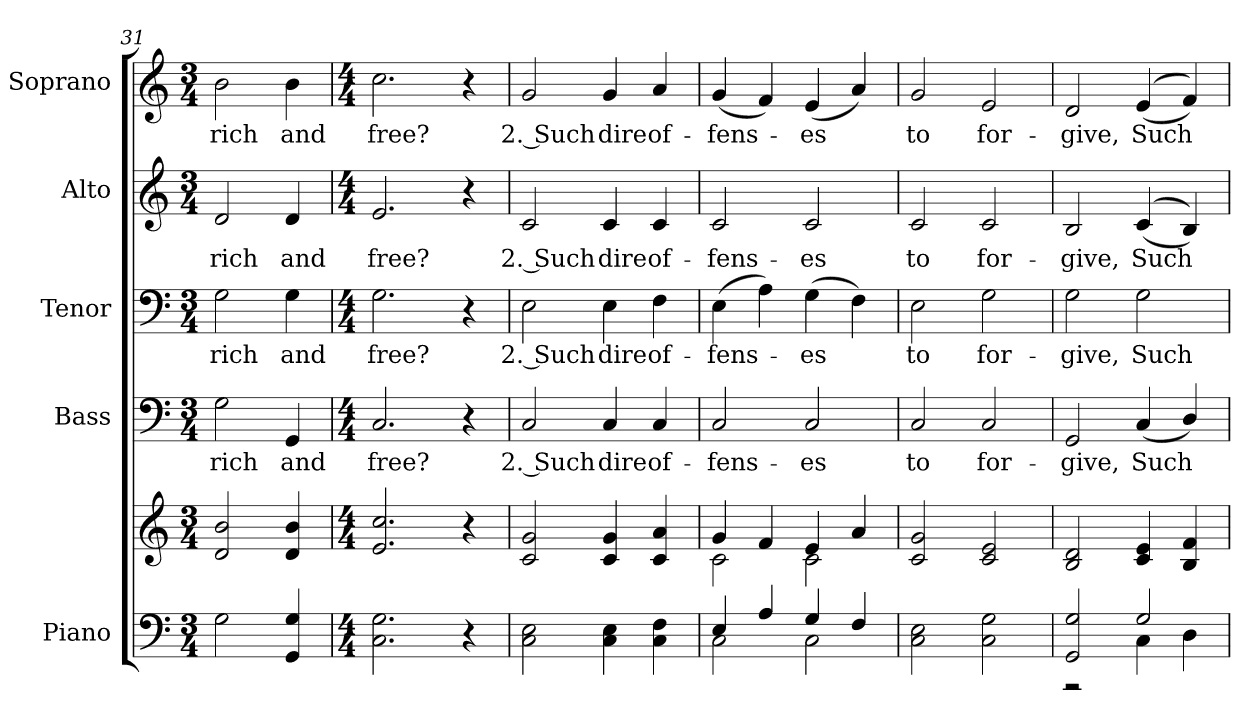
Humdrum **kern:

**kern	**kern	**kern	**text	**kern	**text	**kern	**text	**kern	**text
*part5	*part5	*part4	*part4	*part3	*part3	*part2	*part2	*part1	*part1
*staff6	*staff5	*staff4	*staff4	*staff3	*staff3	*staff2	*staff2	*staff1	*staff1
*I"Piano	*	*I"Bass	*	*I"Tenor	*	*I"Alto	*	*I"Soprano	*
*I'Pno.	*	*I'B.	*	*I'T.	*	*I'A.	*	*I'S.	*
*clefF4	*clefG2	*clefF4	*	*clefF4	*	*clefG2	*	*clefG2	*
*k[]	*k[]	*k[]	*	*k[]	*	*k[]	*	*k[]	*
*C:	*C:	*C:	*	*C:	*	*C:	*	*C:	*
*M3/4	*M3/4	*M3/4	*	*M3/4	*	*M3/4	*	*M3/4	*
=31	=31	=31	=31	=31	=31	=31	=31	=31	=31
!	!	!	!LO:LY:b:color=#000000	!	!	!	!	!	!
!	!	!	!	!	!LO:LY:b:color=#000000	!	!	!	!
!	!	!	!	!	!	!	!LO:LY:b:color=#000000	!	!
!	!	!	!	!	!	!	!	!	!LO:LY:b:color=#000000
2Gi\	2di/ 2bi	2Gi\	rich	2Gi\	rich	2di/	rich	2bi\	rich
!	!	!	!LO:LY:b:color=#000000	!	!	!	!	!	!
!	!	!	!	!	!LO:LY:b:color=#000000	!	!	!	!
!	!	!	!	!	!	!	!LO:LY:b:color=#000000	!	!
!	!	!	!	!	!	!	!	!	!LO:LY:b:color=#000000
4GGi/ 4Gi	4di/ 4bi	4GGi/	and	4Gi\	and	4di/	and	4bi\	and
=32	=32	=32	=32	=32	=32	=32	=32	=32	=32
*M4/4	*M4/4	*M4/4	*	*M4/4	*	*M4/4	*	*M4/4	*
!	!	!	!LO:LY:b:color=#000000	!	!	!	!	!	!
!	!	!	!	!	!LO:LY:b:color=#000000	!	!	!	!
!	!	!	!	!	!	!	!LO:LY:b:color=#000000	!	!
!	!	!	!	!	!	!	!	!	!LO:LY:b:color=#000000
2.Ci\ 2.Gi	2.ei/ 2.cci	2.Ci/	free?	2.Gi\	free?	2.ei/	free?	2.cci\	free?
4r	4r	4r	.	4r	.	4r	.	4r	.
!!LO:PB:g=z
=33	=33	=33	=33	=33	=33	=33	=33	=33	=33
!	!	!	!LO:LY:b:color=#000000	!	!	!	!	!	!
!	!	!	!	!	!LO:LY:b:color=#000000	!	!	!	!
!	!	!	!	!	!	!	!LO:LY:b:color=#000000	!	!
!	!	!	!	!	!	!	!	!	!LO:LY:b:color=#000000
2Ci\ 2Ei	2ci/ 2gi	2Ci/	2. Such	2Ei\	2. Such	2ci/	2. Such	2gi/	2. Such
!	!	!	!LO:LY:b:color=#000000	!	!	!	!	!	!
!	!	!	!	!	!LO:LY:b:color=#000000	!	!	!	!
!	!	!	!	!	!	!	!LO:LY:b:color=#000000	!	!
!	!	!	!	!	!	!	!	!	!LO:LY:b:color=#000000
4Ci\ 4Ei	4ci/ 4gi	4Ci/	dire	4Ei\	dire	4ci/	dire	4gi/	dire
!	!	!	!LO:LY:b:color=#000000	!	!	!	!	!	!
!	!	!	!	!	!LO:LY:b:color=#000000	!	!	!	!
!	!	!	!	!	!	!	!LO:LY:b:color=#000000	!	!
!	!	!	!	!	!	!	!	!	!LO:LY:b:color=#000000
4Ci\ 4Fi	4ci/ 4ai	4Ci/	of-	4Fi\	of-	4ci/	of-	4ai/	of-
=34	=34	=34	=34	=34	=34	=34	=34	=34	=34
*^	*^	*	*	*	*	*	*	*	*
!	!	!	!	!	!LO:LY:b:color=#000000	!	!	!	!	!	!
!	!	!	!	!	!	!	!LO:LY:b:color=#000000	!	!	!	!
!	!	!	!	!	!	!	!	!	!LO:LY:b:color=#000000	!	!
!	!	!	!	!	!	!	!	!	!	!	!LO:LY:b:color=#000000
4Ei/	2Ci\	4gi/	2ci\	2Ci/	-fens-	(4Ei\	-fens-	2ci/	-fens-	(4gi/	-fens-
4Ai/	.	4fi/	.	.	.	4Ai\)	.	.	.	4fi/)	.
!	!	!	!	!	!LO:LY:b:color=#000000	!	!	!	!	!	!
!	!	!	!	!	!	!	!LO:LY:b:color=#000000	!	!	!	!
!	!	!	!	!	!	!	!	!	!LO:LY:b:color=#000000	!	!
!	!	!	!	!	!	!	!	!	!	!	!LO:LY:b:color=#000000
4Gi/	2Ci\	4ei/	2ci\	2Ci/	-es	(4Gi\	-es	2ci/	-es	(4ei/	-es
4Fi/	.	4ai/	.	.	.	4Fi\)	.	.	.	4ai/)	.
*v	*v	*	*	*	*	*	*	*	*	*	*
*	*v	*v	*	*	*	*	*	*	*	*
=35	=35	=35	=35	=35	=35	=35	=35	=35	=35
!	!	!	!LO:LY:b:color=#000000	!	!	!	!	!	!
!	!	!	!	!	!LO:LY:b:color=#000000	!	!	!	!
!	!	!	!	!	!	!	!LO:LY:b:color=#000000	!	!
!	!	!	!	!	!	!	!	!	!LO:LY:b:color=#000000
2Ci\ 2Ei	2ci/ 2gi	2Ci/	to	2Ei\	to	2ci/	to	2gi/	to
!	!	!	!LO:LY:b:color=#000000	!	!	!	!	!	!
!	!	!	!	!	!LO:LY:b:color=#000000	!	!	!	!
!	!	!	!	!	!	!	!LO:LY:b:color=#000000	!	!
!	!	!	!	!	!	!	!	!	!LO:LY:b:color=#000000
2Ci\ 2Gi	2ci/ 2ei	2Ci/	for-	2Gi\	for-	2ci/	for-	2ei/	for-
!!LO:PB:g=z
=36	=36	=36	=36	=36	=36	=36	=36	=36	=36
*^	*	*	*	*	*	*	*	*	*
!	!	!	!	!LO:LY:b:color=#000000	!	!	!	!	!	!
!	!	!	!	!	!	!LO:LY:b:color=#000000	!	!	!	!
!	!	!	!	!	!	!	!	!LO:LY:b:color=#000000	!	!
!	!	!	!	!	!	!	!	!	!	!LO:LY:b:color=#000000
2GGi/ 2Gi	2r	2Bi/ 2di	2GGi/	-give,	2Gi\	-give,	2Bi/	-give,	2di/	-give,
!	!	!	!	!LO:LY:b:color=#000000	!	!	!	!	!	!
!	!	!	!	!	!	!LO:LY:b:color=#000000	!	!	!	!
!	!	!	!	!	!	!	!	!LO:LY:b:color=#000000	!	!
!	!	!	!	!	!	!	!	!	!	!LO:LY:b:color=#000000
2Gi/	4Ci\	4ci/ 4ei	(4Ci/	Such	2Gi\	Such	((4ci/	Such	((4ei/	Such
.	4Di\	4Bi/ 4fi	4Di/)	.	.	.	4Bi/))	.	4fi/))	.
*v	*v	*	*	*	*	*	*	*	*	*
=	=	=	=	=	=	=	=	=	=
*-	*-	*-	*-	*-	*-	*-	*-	*-	*-
